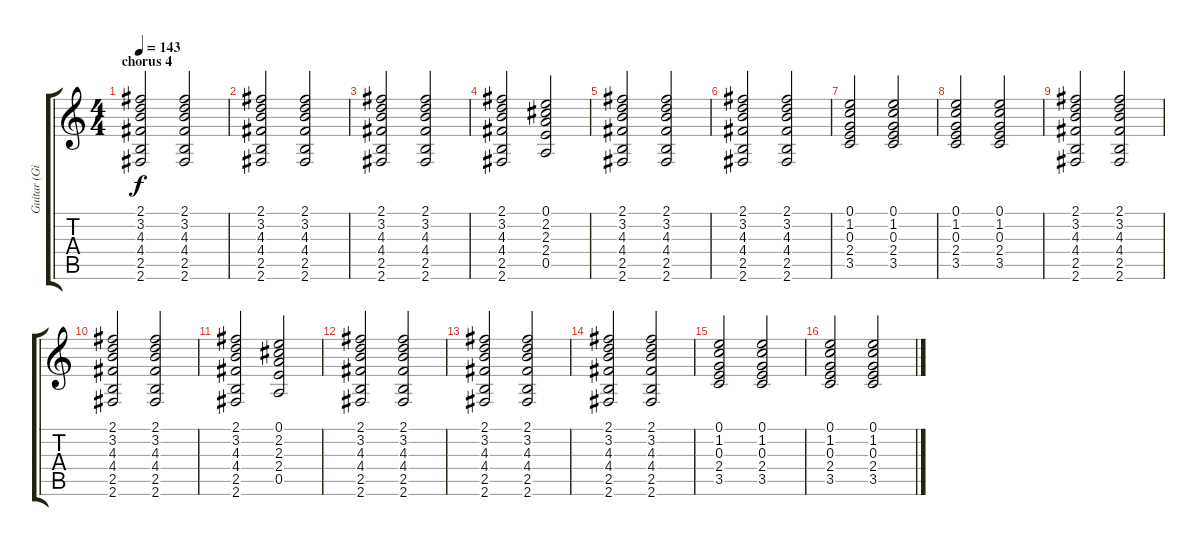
\track ("Guitar (Gilmour)" "Guitar (Gi") {instrument electricguitarjazz}
\staff {score tabs}
\tuning (E4 B3 G3 D3 A2 E2) {hide}
\ts (4 4)
\section ("" "chorus 4")
\tempo 143
\clef g2
\ks c
(2.1 3.2 4.3 4.4 2.5 2.6).2{dy f} (2.1 3.2 4.3 4.4 2.5 2.6).2 |
(2.1 3.2 4.3 4.4 2.5 2.6).2 (2.1 3.2 4.3 4.4 2.5 2.6).2 |
(2.1 3.2 4.3 4.4 2.5 2.6).2 (2.1 3.2 4.3 4.4 2.5 2.6).2 |
(2.1 3.2 4.3 4.4 2.5 2.6).2 (0.1 2.2 2.3 2.4 0.5).2 |
(2.1 3.2 4.3 4.4 2.5 2.6).2 (2.1 3.2 4.3 4.4 2.5 2.6).2 |
(2.1 3.2 4.3 4.4 2.5 2.6).2 (2.1 3.2 4.3 4.4 2.5 2.6).2 |
(0.1 1.2 0.3 2.4 3.5).2 (0.1 1.2 0.3 2.4 3.5).2 |
(0.1 1.2 0.3 2.4 3.5).2 (0.1 1.2 0.3 2.4 3.5).2 |
(2.1 3.2 4.3 4.4 2.5 2.6).2 (2.1 3.2 4.3 4.4 2.5 2.6).2 |
(2.1 3.2 4.3 4.4 2.5 2.6).2 (2.1 3.2 4.3 4.4 2.5 2.6).2 |
(2.1 3.2 4.3 4.4 2.5 2.6).2 (0.1 2.2 2.3 2.4 0.5).2 |
(2.1 3.2 4.3 4.4 2.5 2.6).2 (2.1 3.2 4.3 4.4 2.5 2.6).2 |
(2.1 3.2 4.3 4.4 2.5 2.6).2 (2.1 3.2 4.3 4.4 2.5 2.6).2 |
(2.1 3.2 4.3 4.4 2.5 2.6).2 (2.1 3.2 4.3 4.4 2.5 2.6).2 |
(0.1 1.2 0.3 2.4 3.5).2 (0.1 1.2 0.3 2.4 3.5).2 |
(0.1 1.2 0.3 2.4 3.5).2 (0.1 1.2 0.3 2.4 3.5).2
